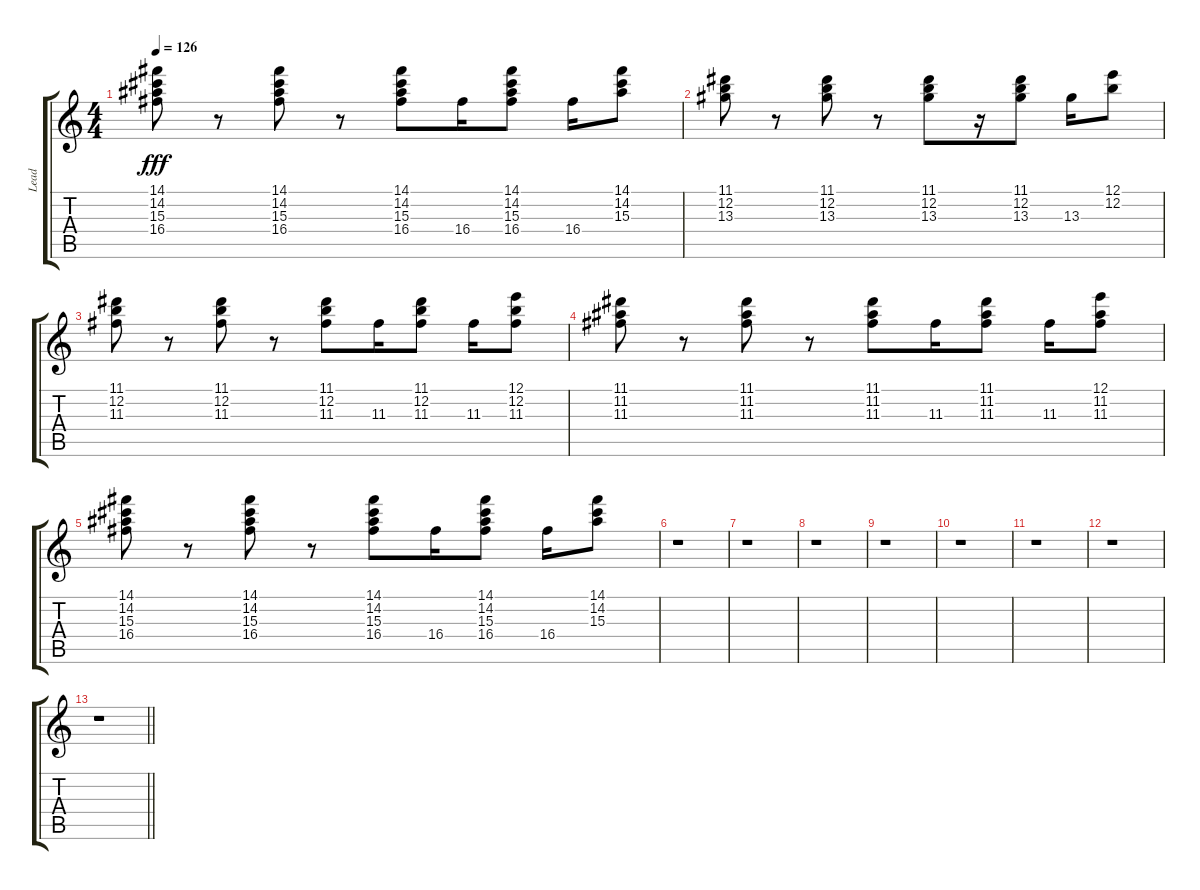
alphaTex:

\track ("Lead" "Lead") {instrument distortionguitar}
\staff {score tabs}
\tuning (E4 B3 G3 D3 A2 E2) {hide}
\ts (4 4)
\tempo 126
\clef g2
\ks c
(14.1 14.2 15.3 16.4).8{dy fff} r.8 (14.1 14.2 15.3 16.4).8 r.8 (14.1 14.2 15.3 16.4).8 16.4.16 (14.1 14.2 15.3 16.4).8 16.4.16 (14.1 14.2 15.3).8 |
(11.1 12.2 13.3).8 r.8 (11.1 12.2 13.3).8 r.8 (11.1 12.2 13.3).8 r.16 (11.1 12.2 13.3).8 13.3.16 (12.1 12.2).8 |
(11.1 12.2 11.3).8 r.8 (11.1 12.2 11.3).8 r.8 (11.1 12.2 11.3).8 11.3.16 (11.1 12.2 11.3).8 11.3.16 (12.1 12.2 11.3).8 |
(11.1 11.2 11.3).8 r.8 (11.1 11.2 11.3).8 r.8 (11.1 11.2 11.3).8 11.3.16 (11.1 11.2 11.3).8 11.3.16 (12.1 11.2 11.3).8 |
(14.1 14.2 15.3 16.4).8 r.8 (14.1 14.2 15.3 16.4).8 r.8 (14.1 14.2 15.3 16.4).8 16.4.16 (14.1 14.2 15.3 16.4).8 16.4.16 (14.1 14.2 15.3).8 |
r.1 |
r.1 |
r.1 |
r.1 |
r.1 |
r.1 |
r.1 |
\barLineRight lightlight
r.1
